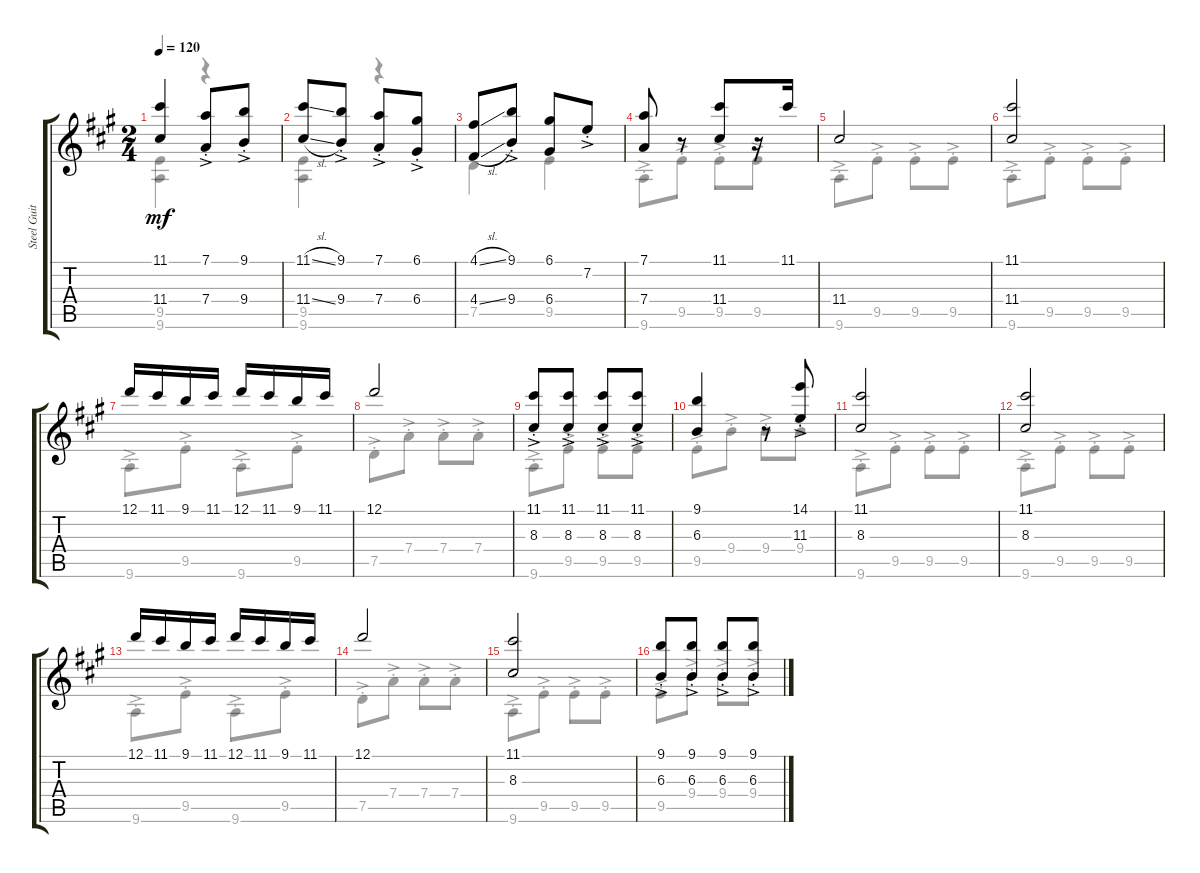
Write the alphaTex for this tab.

\track ("Steel Guitar" "Steel Guit") {instrument acousticguitarsteel}
\staff {score tabs}
\tuning (D4 A3 F3 D3 G2 C2) {hide}
\voice
\ts (2 4)
\tempo 120
\clef g2
\ks a
(11.1 11.4).4{dy mf} (7.1{ac st} 7.4{ac st}).8 (9.1{ac st} 9.4{ac st}).8 |
(11.1{sl} 11.4{sl}).8 (9.1{ac st} 9.4{ac st}).8 (7.1{ac st} 7.4{ac st}).8 (6.1{ac st} 6.4{ac st}).8 |
(4.1{sl} 4.4{sl}).8 (9.1{ac st} 9.4).8 (6.1 6.4).8 7.2{ac st}.8 |
(7.1 7.4).8 r.8 (11.1 11.4).8 r.16 11.1.16 |
\section ("" "")
11.4.2 |
(11.1 11.4).2 |
12.1.16 11.1.16 9.1.16 11.1.16 12.1.16 11.1.16 9.1.16 11.1.16 |
12.1.2 |
(11.1{ac st} 8.3{ac st}).8 (11.1{ac st} 8.3{ac st}).8 (11.1{ac st} 8.3{ac st}).8 (11.1{ac st} 8.3{ac st}).8 |
(9.1 6.3).4 r.8 (14.1{ac st} 11.3{ac st}).8 |
(11.1 8.3).2 |
(11.1 8.3).2 |
12.1.16 11.1.16 9.1.16 11.1.16 12.1.16 11.1.16 9.1.16 11.1.16 |
12.1.2 |
(11.1 8.3).2 |
(9.1{ac st} 6.3{ac st}).8 (9.1{ac st} 6.3{ac st}).8 (9.1{ac st} 6.3{ac st}).8 (9.1{ac st} 6.3{ac st}).8
\voice
\clef g2
\ottava regular
\simile none
\ks a
(9.5 9.6).4{dy mf} r.4 |
(9.5 9.6).4 r.4 |
7.5.4 9.5.4 |
9.6{ac st}.8 9.5{ac st}.8 9.5{ac st}.8 9.5{ac st}.8 |
9.6{ac st}.8 9.5{ac st}.8 9.5{ac st}.8 9.5{ac st}.8 |
9.6{ac st}.8 9.5{ac st}.8 9.5{ac st}.8 9.5{ac st}.8 |
9.6{ac st}.8 9.5{ac st}.8 9.6{ac st}.8 9.5{ac st}.8 |
7.5{ac st}.8 7.4{ac st}.8 7.4{ac st}.8 7.4{ac st}.8 |
9.6{ac st}.8 9.5{ac st}.8 9.5{ac st}.8 9.5{ac st}.8 |
9.5{ac st}.8 9.4{ac st}.8 9.4{ac st}.8 9.4{ac st}.8 |
9.6{ac st}.8 9.5{ac st}.8 9.5{ac st}.8 9.5{ac st}.8 |
9.6{ac st}.8 9.5{ac st}.8 9.5{ac st}.8 9.5{ac st}.8 |
9.6{ac st}.8 9.5{ac st}.8 9.6{ac st}.8 9.5{ac st}.8 |
7.5{ac st}.8 7.4{ac st}.8 7.4{ac st}.8 7.4{ac st}.8 |
9.6{ac st}.8 9.5{ac st}.8 9.5{ac st}.8 9.5{ac st}.8 |
9.5{ac st}.8 9.4{ac st}.8 9.4{ac st}.8 9.4{ac st}.8
